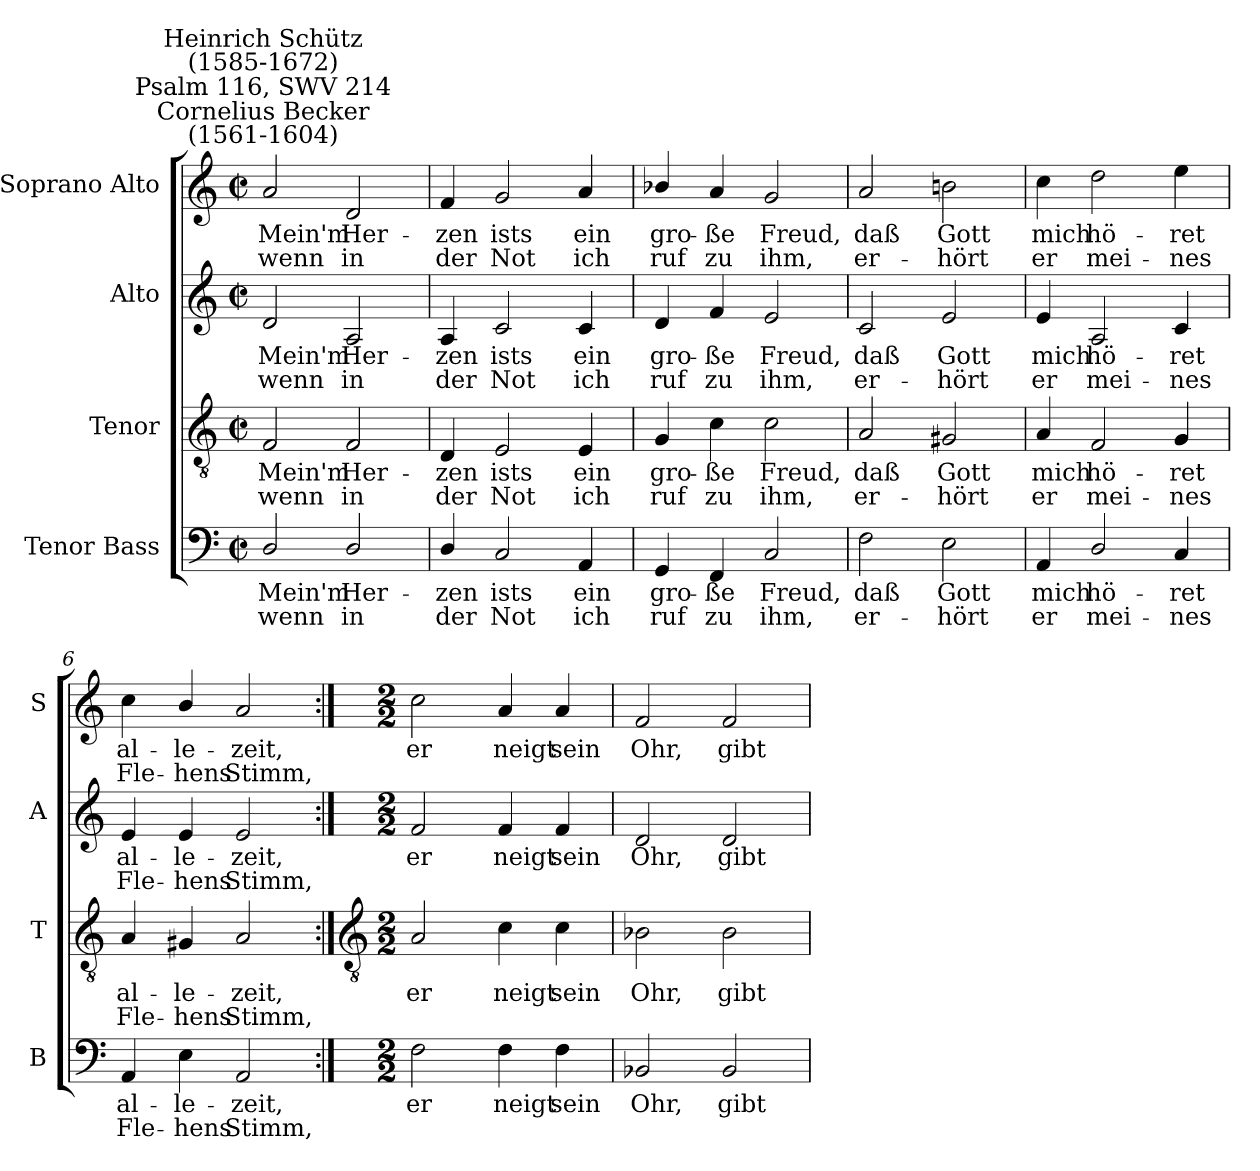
**kern	**text	**text	**kern	**text	**text	**kern	**text	**text	**kern	**text	**text
*part4	*part4	*part4	*part3	*part3	*part3	*part2	*part2	*part2	*part1	*part1	*part1
*staff4	*staff4	*staff4	*staff3	*staff3	*staff3	*staff2	*staff2	*staff2	*staff1	*staff1	*staff1
*I"Tenor Bass	*	*	*I"Tenor	*	*	*I"Alto	*	*	*I"Soprano Alto	*	*
*I'B	*	*	*I'T	*	*	*I'A	*	*	*I'S	*	*
*clefF4	*	*	*clefGv2	*	*	*clefG2	*	*	*clefG2	*	*
*k[]	*	*	*k[]	*	*	*k[]	*	*	*k[]	*	*
*C:	*	*	*C:	*	*	*C:	*	*	*C:	*	*
*M2/2	*	*	*M2/2	*	*	*M2/2	*	*	*M2/2	*	*
*met(c|)	*	*	*met(c|)	*	*	*met(c|)	*	*	*met(c|)	*	*
=1	=1	=1	=1	=1	=1	=1	=1	=1	=1	=1	=1
!	!	!	!	!	!	!	!	!	!LO:TX:a:cj:t=Cornelius Becker\n(1561-1604)	!	!
!	!	!	!	!	!	!	!	!	!LO:TX:a:cj:t=Psalm 116, SWV 214	!	!
!	!	!	!	!	!	!	!	!	!LO:TX:a:cj:t=Heinrich Schütz\n(1585-1672)	!	!
!	!LO:LY:b	!LO:LY:b	!	!LO:LY:b	!LO:LY:b	!	!LO:LY:b	!LO:LY:b	!	!LO:LY:b	!LO:LY:b
2D/	Mein'm	wenn	2F	Mein'm	wenn	2d	Mein'm	wenn	2a	Mein'm	wenn
!	!LO:LY:b	!LO:LY:b	!	!LO:LY:b	!LO:LY:b	!	!LO:LY:b	!LO:LY:b	!	!LO:LY:b	!LO:LY:b
2D/	Her-	-in	2F	Her-	-in	2A	Her-	-in	2d	Her-	-in
=2	=2	=2	=2	=2	=2	=2	=2	=2	=2	=2	=2
!	!LO:LY:b	!LO:LY:b	!	!LO:LY:b	!LO:LY:b	!	!LO:LY:b	!LO:LY:b	!	!LO:LY:b	!LO:LY:b
4D/	zen	der	4D	zen	der	4A	zen	der	4f	zen	der
!	!LO:LY:b	!LO:LY:b	!	!LO:LY:b	!LO:LY:b	!	!LO:LY:b	!LO:LY:b	!	!LO:LY:b	!LO:LY:b
2C	ists	Not	2E	ists	Not	2c	ists	Not	2g	ists	Not
!	!LO:LY:b	!LO:LY:b	!	!LO:LY:b	!LO:LY:b	!	!LO:LY:b	!LO:LY:b	!	!LO:LY:b	!LO:LY:b
4AA	ein	ich	4E	ein	ich	4c	ein	ich	4a	ein	ich
=3	=3	=3	=3	=3	=3	=3	=3	=3	=3	=3	=3
!	!LO:LY:b	!LO:LY:b	!	!LO:LY:b	!LO:LY:b	!	!LO:LY:b	!LO:LY:b	!	!LO:LY:b	!LO:LY:b
4GG	gro-	-ruf	4G	gro-	-ruf	4d	gro-	-ruf	4b-X/	gro-	-ruf
!	!LO:LY:b	!LO:LY:b	!	!LO:LY:b	!LO:LY:b	!	!LO:LY:b	!LO:LY:b	!	!LO:LY:b	!LO:LY:b
4FF	ße	zu	4c	ße	zu	4f	ße	zu	4a	ße	zu
!	!LO:LY:b	!LO:LY:b	!	!LO:LY:b	!LO:LY:b	!	!LO:LY:b	!LO:LY:b	!	!LO:LY:b	!LO:LY:b
2C	Freud,	ihm,	2c	Freud,	ihm,	2e	Freud,	ihm,	2g	Freud,	ihm,
=4	=4	=4	=4	=4	=4	=4	=4	=4	=4	=4	=4
!	!LO:LY:b	!LO:LY:b	!	!LO:LY:b	!LO:LY:b	!	!LO:LY:b	!LO:LY:b	!	!LO:LY:b	!LO:LY:b
2F	daß	er-	2A	daß	er-	2c	daß	er-	2a	daß	er-
!	!LO:LY:b	!LO:LY:b	!	!LO:LY:b	!LO:LY:b	!	!LO:LY:b	!LO:LY:b	!	!LO:LY:b	!LO:LY:b
2E	-Gott	hört	2G#X	-Gott	hört	2e	-Gott	hört	2bn	-Gott	hört
=5	=5	=5	=5	=5	=5	=5	=5	=5	=5	=5	=5
!	!LO:LY:b	!LO:LY:b	!	!LO:LY:b	!LO:LY:b	!	!LO:LY:b	!LO:LY:b	!	!LO:LY:b	!LO:LY:b
4AA	mich	er	4A	mich	er	4e	mich	er	4cc	mich	er
!	!LO:LY:b	!LO:LY:b	!	!LO:LY:b	!LO:LY:b	!	!LO:LY:b	!LO:LY:b	!	!LO:LY:b	!LO:LY:b
2D/	hö-	-mei-	2F	hö-	-mei-	2A	hö-	-mei-	2dd	hö-	-mei-
!	!LO:LY:b	!LO:LY:b	!	!LO:LY:b	!LO:LY:b	!	!LO:LY:b	!LO:LY:b	!	!LO:LY:b	!LO:LY:b
4C	-ret	nes	4G	-ret	nes	4c	-ret	nes	4ee	-ret	nes
=6	=6	=6	=6	=6	=6	=6	=6	=6	=6	=6	=6
!	!LO:LY:b	!LO:LY:b	!	!LO:LY:b	!LO:LY:b	!	!LO:LY:b	!LO:LY:b	!	!LO:LY:b	!LO:LY:b
4AA	al-	-Fle-	4A	al-	-Fle-	4e	al-	-Fle-	4cc	al-	-Fle-
!	!LO:LY:b	!LO:LY:b	!	!LO:LY:b	!LO:LY:b	!	!LO:LY:b	!LO:LY:b	!	!LO:LY:b	!LO:LY:b
4E	-le-	-hens	4G#X	-le-	-hens	4e	-le-	-hens	4b/	-le-	-hens
!	!LO:LY:b	!LO:LY:b	!	!LO:LY:b	!LO:LY:b	!	!LO:LY:b	!LO:LY:b	!	!LO:LY:b	!LO:LY:b
2AA	zeit,	Stimm,	2A	zeit,	Stimm,	2e	zeit,	Stimm,	2a	zeit,	Stimm,
!!LO:LB:g=z
=7:|!	=7:|!	=7:|!	=7:|!	=7:|!	=7:|!	=7:|!	=7:|!	=7:|!	=7:|!	=7:|!	=7:|!
*	*	*	*clefGv2	*	*	*	*	*	*	*	*
*M2/2	*	*	*M2/2	*	*	*M2/2	*	*	*M2/2	*	*
!	!LO:LY:b	!	!	!LO:LY:b	!	!	!LO:LY:b	!	!	!LO:LY:b	!
2F	er	.	2A	er	.	2f	er	.	2cc	er	.
!	!LO:LY:b	!	!	!LO:LY:b	!	!	!LO:LY:b	!	!	!LO:LY:b	!
4F	neigt	.	4c	neigt	.	4f	neigt	.	4a	neigt	.
!	!LO:LY:b	!	!	!LO:LY:b	!	!	!LO:LY:b	!	!	!LO:LY:b	!
4F	sein	.	4c	sein	.	4f	sein	.	4a	sein	.
=8	=8	=8	=8	=8	=8	=8	=8	=8	=8	=8	=8
!	!LO:LY:b	!	!	!LO:LY:b	!	!	!LO:LY:b	!	!	!LO:LY:b	!
2BB-X	Ohr,	.	2B-X	Ohr,	.	2d	Ohr,	.	2f	Ohr,	.
!	!LO:LY:b	!	!	!LO:LY:b	!	!	!LO:LY:b	!	!	!LO:LY:b	!
2BB-	gibt	.	2B-	gibt	.	2d	gibt	.	2f	gibt	.
=	=	=	=	=	=	=	=	=	=	=	=
*-	*-	*-	*-	*-	*-	*-	*-	*-	*-	*-	*-
